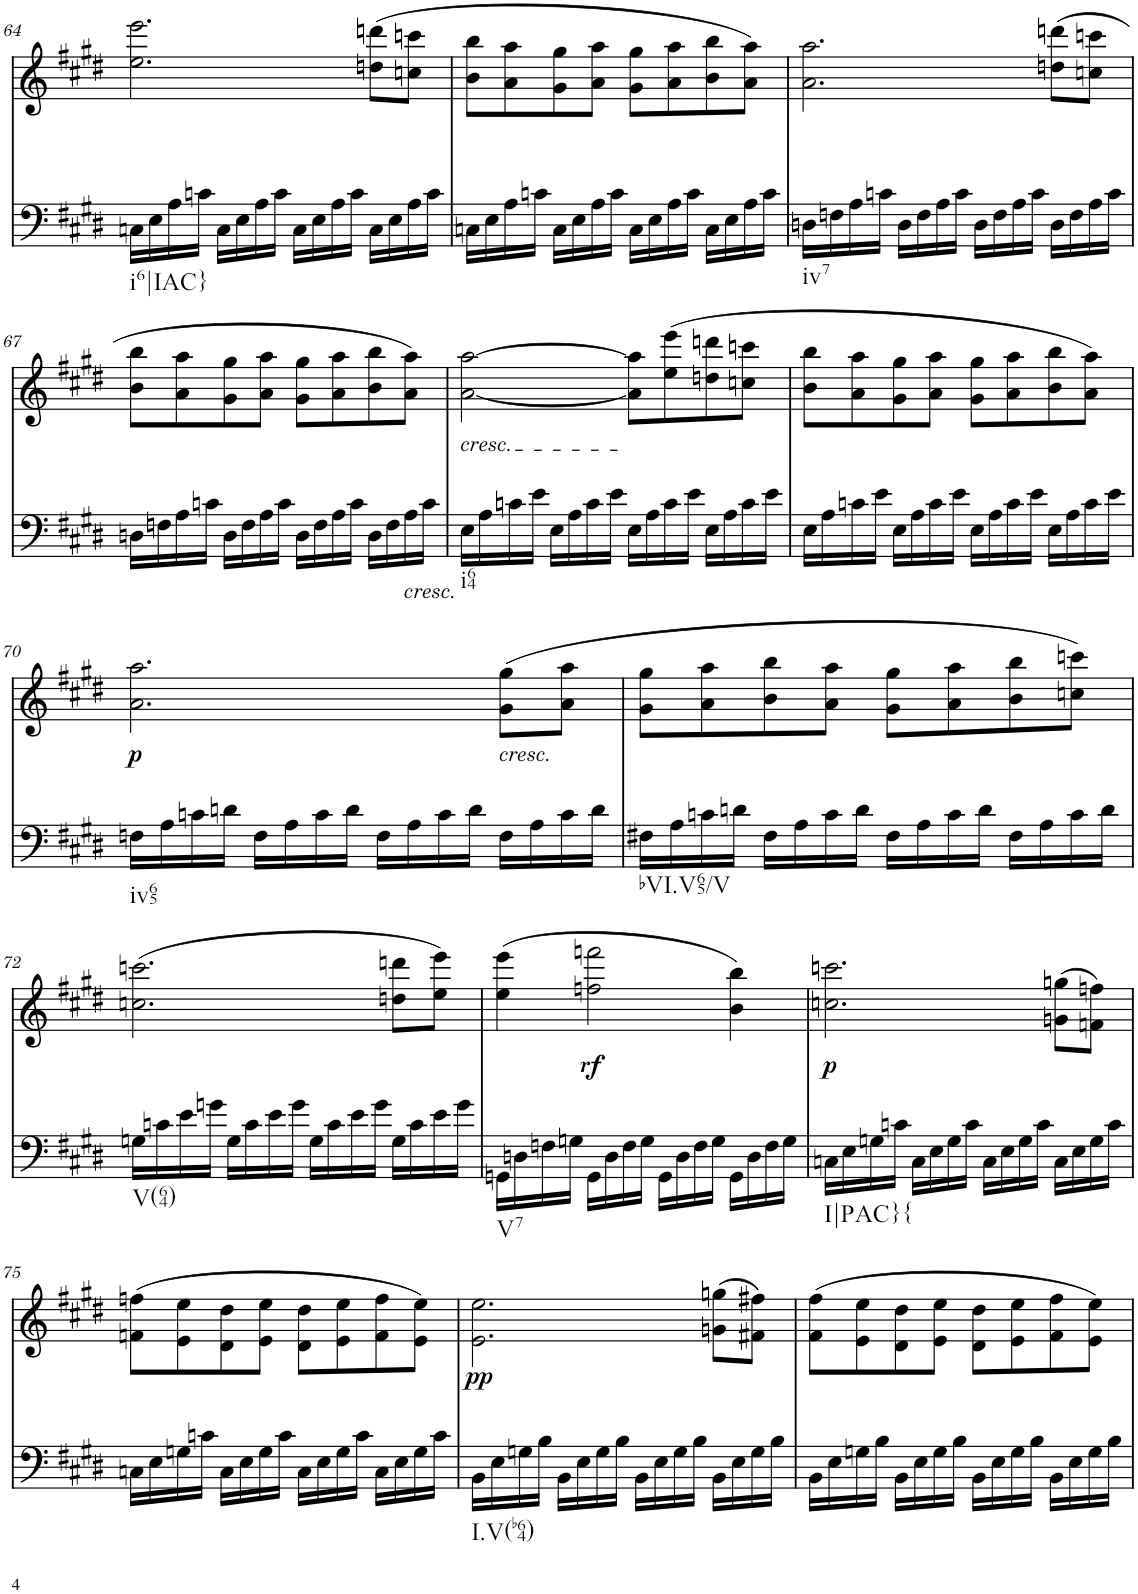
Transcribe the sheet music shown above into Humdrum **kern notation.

**kern	**kern	**text	**dynam
*part2	*part1	*part1	*part1
*staff2	*staff1	*staff1	*staff1
*I"piano	*I"piano	*	*
*I'Pno	*I'Pno	*	*
!!LO:PB:g=z
*clefF4	*clefG2	*	*
*k[f#c#g#d#]	*k[f#c#g#d#]	*	*
*E:	*E:	*	*
*M4/4	*M4/4	*	*
=64	=64	=64	=64
!LO:TX:b:t=i6|IAC}	!	!	!
16Cn\LL	2.ee\ 2.eee\	.	.
16E\	.	.	.
16A\	.	.	.
16cn\JJ	.	.	.
16C\LL	.	.	.
16E\	.	.	.
16A\	.	.	.
16c\JJ	.	.	.
16C\LL	.	.	.
16E\	.	.	.
16A\	.	.	.
16c\JJ	.	.	.
16C\LL	(8ddn\ 8dddn\L	.	.
16E\	.	.	.
16A\	8ccn\ 8cccn\J	.	.
16c\JJ	.	.	.
=65	=65	=65	=65
16Cn\LL	8b\ 8bb\L	.	.
16E\	.	.	.
16A\	8a\ 8aa\	.	.
16cn\JJ	.	.	.
16C\LL	8g#\ 8gg#\	.	.
16E\	.	.	.
16A\	8a\ 8aa\J	.	.
16c\JJ	.	.	.
16C\LL	8g#\ 8gg#\L	.	.
16E\	.	.	.
16A\	8a\ 8aa\	.	.
16c\JJ	.	.	.
16C\LL	8b\ 8bb\	.	.
16E\	.	.	.
16A\	8a\ 8aa\J)	.	.
16c\JJ	.	.	.
=66	=66	=66	=66
!LO:TX:b:t=iv7	!	!	!
16Dn\LL	2.a\ 2.aa\	.	.
16Fn\	.	.	.
16A\	.	.	.
16cn\JJ	.	.	.
16D\LL	.	.	.
16F\	.	.	.
16A\	.	.	.
16c\JJ	.	.	.
16D\LL	.	.	.
16F\	.	.	.
16A\	.	.	.
16c\JJ	.	.	.
16D\LL	(8ddn\ 8dddn\L	.	.
16F\	.	.	.
16A\	8ccn\ 8cccn\J	.	.
16c\JJ	.	.	.
!!LO:LB:g=z
=67	=67	=67	=67
16Dn\LL	8b\ 8bb\L	.	.
16Fn\	.	.	.
16A\	8a\ 8aa\	.	.
16cn\JJ	.	.	.
16D\LL	8g#\ 8gg#\	.	.
16F\	.	.	.
16A\	8a\ 8aa\J	.	.
16c\JJ	.	.	.
16D\LL	8g#\ 8gg#\L	.	.
16F\	.	.	.
16A\	8a\ 8aa\	.	.
16c\JJ	.	.	.
16D\LL	8b\ 8bb\	.	.
16F\	.	.	.
!LO:TX:b:i:t=cresc.	!	!	!
16A\	8a\ 8aa\J)	.	.
16c\JJ	.	.	.
=68	=68	=68	=68
!	!LO:TX:b:i:t=cresc.	!	!
!LO:TX:b:t=i64	!	!	!
!	!	!LO:LY:b	!
16E\LL	[2a\ [2aa\	<	.
16A\	.	.	.
16cn\	.	.	.
16e\JJ	.	.	.
16E\LL	.	.	.
16A\	.	.	.
16c\	.	.	.
16e\JJ	.	.	.
16E\LL	8a\] 8aa\]L	.	.
16A\	.	.	.
16c\	(8ee\ 8eee\	.	.
16e\JJ	.	.	.
16E\LL	8ddn\ 8dddn\	.	.
16A\	.	.	.
16c\	8ccn\ 8cccn\J	.	.
16e\JJ	.	.	.
=69	=69	=69	=69
16E\LL	8b\ 8bb\L	.	.
16A\	.	.	.
16cn\	8a\ 8aa\	.	.
16e\JJ	.	.	.
16E\LL	8g#\ 8gg#\	.	.
16A\	.	.	.
16c\	8a\ 8aa\J	.	.
16e\JJ	.	.	.
16E\LL	8g#\ 8gg#\L	.	.
16A\	.	.	.
16c\	8a\ 8aa\	.	.
16e\JJ	.	.	.
16E\LL	8b\ 8bb\	.	.
16A\	.	.	.
16c\	8a\ 8aa\J)	.	.
16e\JJ	.	.	.
!!LO:LB:g=z
=70	=70	=70	=70
!LO:TX:b:t=iv65	!	!	!
!	!	!LO:LY:b	!LO:DY:b
16Fn\LL	2.a\ 2.aa\	p	p
16A\	.	.	.
16cn\	.	.	.
16dn\JJ	.	.	.
16F\LL	.	.	.
16A\	.	.	.
16c\	.	.	.
16d\JJ	.	.	.
16F\LL	.	.	.
16A\	.	.	.
16c\	.	.	.
16d\JJ	.	.	.
!	!LO:TX:b:i:t=cresc.	!	!
16F\LL	(8g#\ 8gg#\L	.	.
16A\	.	.	.
16c\	8a\ 8aa\J	.	.
16d\JJ	.	.	.
=71	=71	=71	=71
!LO:TX:b:t=bVI.V65/V	!	!	!
16F#X\LL	8g#\ 8gg#\L	.	.
16A\	.	.	.
16cn\	8a\ 8aa\	.	.
16dn\JJ	.	.	.
16F#\LL	8b\ 8bb\	.	.
16A\	.	.	.
16c\	8a\ 8aa\J	.	.
16d\JJ	.	.	.
16F#\LL	8g#\ 8gg#\L	.	.
16A\	.	.	.
16c\	8a\ 8aa\	.	.
16d\JJ	.	.	.
16F#\LL	8b\ 8bb\	.	.
16A\	.	.	.
16c\	8ccn\ 8cccn\J)	.	.
16d\JJ	.	.	.
!!LO:LB:g=z
=72	=72	=72	=72
!LO:TX:b:t=V(64)	!	!	!
16Gn\LL	(2.ccn\ 2.cccn\	.	.
16cn\	.	.	.
16e\	.	.	.
16gn\JJ	.	.	.
16G\LL	.	.	.
16c\	.	.	.
16e\	.	.	.
16g\JJ	.	.	.
16G\LL	.	.	.
16c\	.	.	.
16e\	.	.	.
16g\JJ	.	.	.
16G\LL	8ddn\ 8dddn\L	.	.
16c\	.	.	.
16e\	8ee\ 8eee\J)	.	.
16g\JJ	.	.	.
=73	=73	=73	=73
!LO:TX:b:t=V7	!	!	!
16GGn\LL	(4ee\ 4eee\	.	.
16Dn\	.	.	.
16Fn\	.	.	.
16Gn\JJ	.	.	.
!	!	!	!LO:DY:b
16GG\LL	2ffn\ 2fffn\	.	rf
16D\	.	.	.
16F\	.	.	.
16G\JJ	.	.	.
16GG\LL	.	.	.
16D\	.	.	.
16F\	.	.	.
16G\JJ	.	.	.
16GG\LL	4b\ 4bb\)	.	.
16D\	.	.	.
16F\	.	.	.
16G\JJ	.	.	.
=74	=74	=74	=74
!LO:TX:b:t=I|PAC}{	!	!	!
!	!	!LO:LY:b	!LO:DY:b
16Cn\LL	2.ccn\ 2.cccn\	p	p
16E\	.	.	.
16Gn\	.	.	.
16cn\JJ	.	.	.
16C\LL	.	.	.
16E\	.	.	.
16G\	.	.	.
16c\JJ	.	.	.
16C\LL	.	.	.
16E\	.	.	.
16G\	.	.	.
16c\JJ	.	.	.
16C\LL	(8gn\ 8ggn\L	.	.
16E\	.	.	.
16G\	8fn\ 8ffn\J)	.	.
16c\JJ	.	.	.
!!LO:LB:g=z
=75	=75	=75	=75
16Cn\LL	(8fn\ 8ffn\L	.	.
16E\	.	.	.
16Gn\	8e\ 8ee\	.	.
16cn\JJ	.	.	.
16C\LL	8d#\ 8dd#\	.	.
16E\	.	.	.
16G\	8e\ 8ee\J	.	.
16c\JJ	.	.	.
16C\LL	8d#\ 8dd#\L	.	.
16E\	.	.	.
16G\	8e\ 8ee\	.	.
16c\JJ	.	.	.
16C\LL	8f\ 8ff\	.	.
16E\	.	.	.
16G\	8e\ 8ee\J)	.	.
16c\JJ	.	.	.
=76	=76	=76	=76
!LO:TX:b:t=I.V(b64)	!	!	!
!	!	!LO:LY:b	!LO:DY:b
16BB\LL	2.e\ 2.ee\	pp	pp
16E\	.	.	.
16Gn\	.	.	.
16B\JJ	.	.	.
16BB\LL	.	.	.
16E\	.	.	.
16G\	.	.	.
16B\JJ	.	.	.
16BB\LL	.	.	.
16E\	.	.	.
16G\	.	.	.
16B\JJ	.	.	.
16BB\LL	(8gn\ 8ggn\L	.	.
16E\	.	.	.
16G\	8f#X\ 8ff#X\J)	.	.
16B\JJ	.	.	.
=77	=77	=77	=77
16BB\LL	(8f#\ 8ff#\L	.	.
16E\	.	.	.
16Gn\	8e\ 8ee\	.	.
16B\JJ	.	.	.
16BB\LL	8d#\ 8dd#\	.	.
16E\	.	.	.
16G\	8e\ 8ee\J	.	.
16B\JJ	.	.	.
16BB\LL	8d#\ 8dd#\L	.	.
16E\	.	.	.
16G\	8e\ 8ee\	.	.
16B\JJ	.	.	.
16BB\LL	8f#\ 8ff#\	.	.
16E\	.	.	.
16G\	8e\ 8ee\J)	.	.
16B\JJ	.	.	.
=	=	=	=
*-	*-	*-	*-
